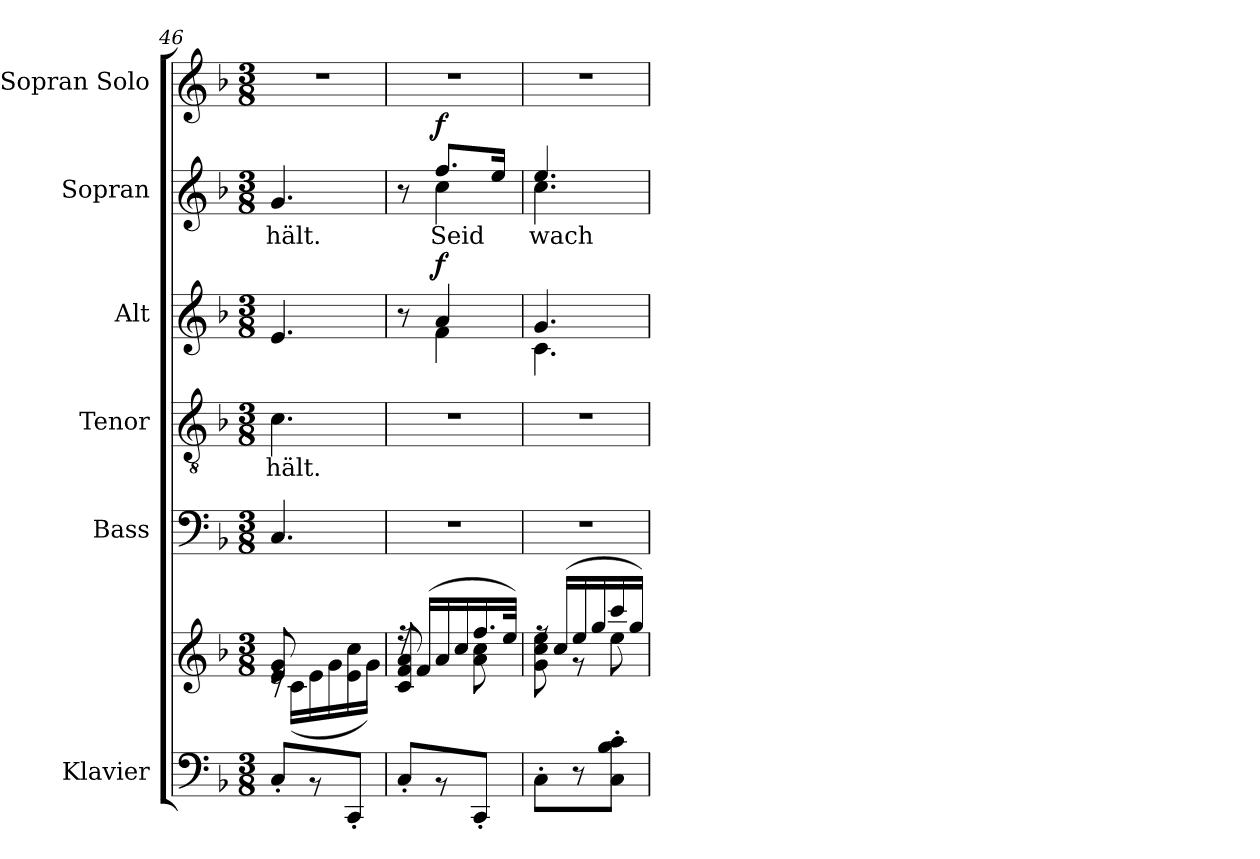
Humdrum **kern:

**kern	**kern	**kern	**kern	**text	**kern	**dynam	**kern	**text	**dynam	**kern
*part6	*part6	*part5	*part4	*part4	*part3	*part3	*part2	*part2	*part2	*part1
*staff7	*staff6	*staff5	*staff4	*staff4	*staff3	*staff3	*staff2	*staff2	*staff2	*staff1
*I"Klavier	*	*I"Bass	*I"Tenor	*	*I"Alt	*	*I"Sopran	*	*	*I"Sopran Solo
*	*	*I'B	*I'T	*	*I'A	*	*I'S	*	*	*
*clefF4	*clefG2	*clefF4	*clefGv2	*	*clefG2	*	*clefG2	*	*	*clefG2
*k[b-]	*k[b-]	*k[b-]	*k[b-]	*	*k[b-]	*	*k[b-]	*	*	*k[b-]
*M3/8	*M3/8	*M3/8	*M3/8	*	*M3/8	*	*M3/8	*	*	*M3/8
=46	=46	=46	=46	=46	=46	=46	=46	=46	=46	=46
*	*^	*	*	*	*	*	*	*	*	*
!	!	!	!	!	!LO:LY:b	!	!	!	!LO:LY:b	!	!
8C'/L	8e/ 8g/	16re	4.C/	4.c\	-hält.	4.e/	.	4.g/	-hält.	.	4.r
.	.	(>16c\LL	.	.	.	.	.	.	.	.	.
8rBB	4ryy	16e\	.	.	.	.	.	.	.	.	.
.	.	16g\	.	.	.	.	.	.	.	.	.
8CC'/J	.	16e\ 16cc\	.	.	.	.	.	.	.	.	.
.	.	16g\JJ)	.	.	.	.	.	.	.	.	.
=47	=47	=47	=47	=47	=47	=47	=47	=47	=47	=47	=47
*	*	*	*	*	*	*^	*	*^	*	*	*
8C'/L	16rff	8c/ 8f/ 8a/	4.r	4.r	.	8r	8ryy	.	8r	8ryy	.	.	4.r
.	(16f/LL	.	.	.	.	.	.	.	.	.	.	.	.
!	!	!	!	!	!	!	!	!LO:DY:a	!	!	!LO:LY:b	!LO:DY:a	!
8rBB	16a/	8ryy	.	.	.	4a/	4f\	f	8.ff/L	4cc\	Seid	f	.
.	16cc/	.	.	.	.	.	.	.	.	.	.	.	.
8CC'/J	16.ff/	8a\ 8cc\	.	.	.	.	.	.	.	.	.	.	.
.	.	.	.	.	.	.	.	.	16ee/Jk	.	.	.	.
.	32ee/JJk)	.	.	.	.	.	.	.	.	.	.	.	.
=48	=48	=48	=48	=48	=48	=48	=48	=48	=48	=48	=48	=48	=48
!	!	!	!	!	!	!	!	!	!	!	!LO:LY:b	!	!
8C'\L	16rff	8g\ 8cc\ 8ee\	4.r	4.r	.	4.g/	4.c\	.	4.ee/	4.cc\	wach	.	4.r
.	(16cc/LL	.	.	.	.	.	.	.	.	.	.	.	.
8r	16ee/	8r	.	.	.	.	.	.	.	.	.	.	.
.	16gg/	.	.	.	.	.	.	.	.	.	.	.	.
8C\' 8B-\' 8c\'J	16ccc/	8ee\	.	.	.	.	.	.	.	.	.	.	.
.	16gg/JJ)	.	.	.	.	.	.	.	.	.	.	.	.
*	*	*	*	*	*	*v	*v	*	*	*	*	*	*
*	*v	*v	*	*	*	*	*	*v	*v	*	*	*
=	=	=	=	=	=	=	=	=	=	=
*-	*-	*-	*-	*-	*-	*-	*-	*-	*-	*-
